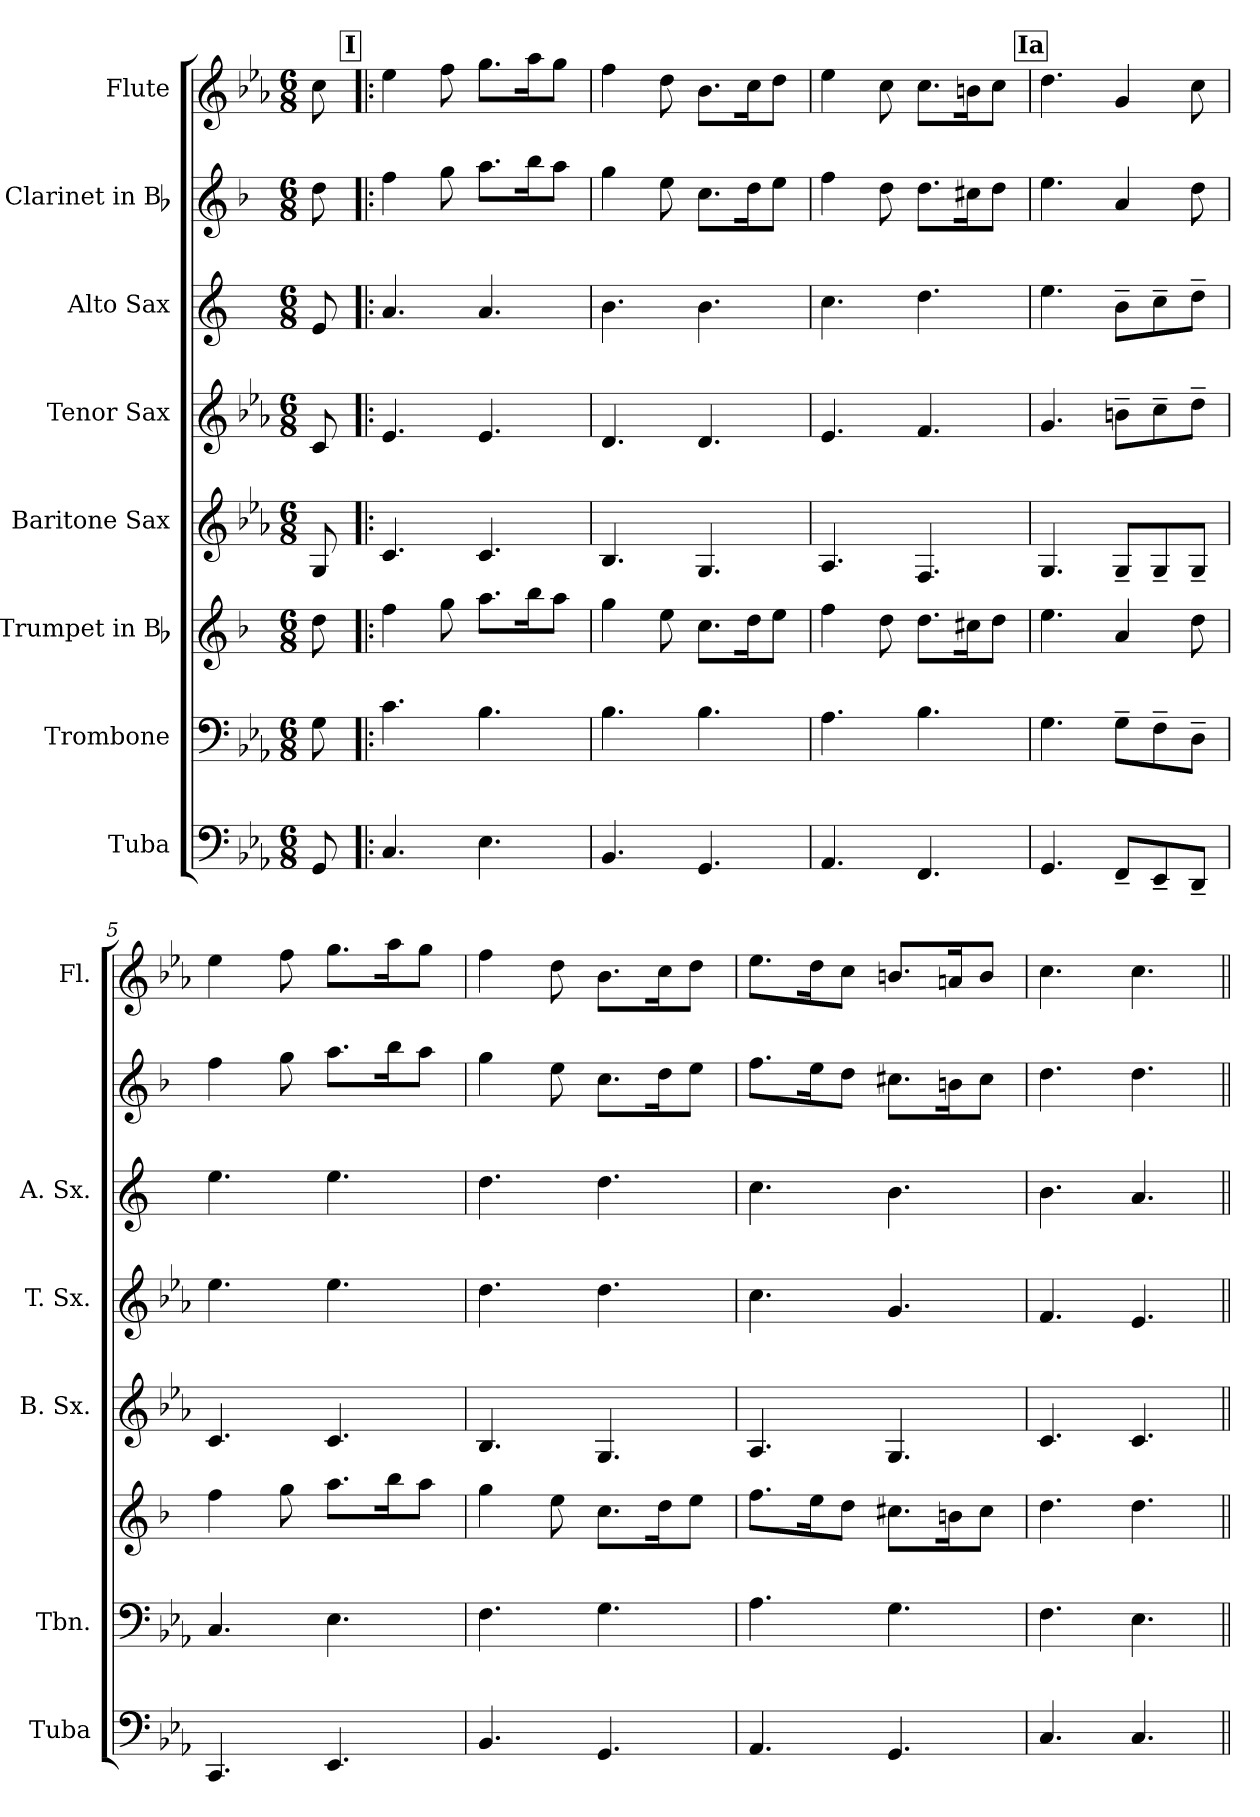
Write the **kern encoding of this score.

**kern	**kern	**kern	**kern	**kern	**kern	**kern	**kern
*part8	*part7	*part6	*part5	*part4	*part3	*part2	*part1
*staff8	*staff7	*staff6	*staff5	*staff4	*staff3	*staff2	*staff1
*I"Tuba	*I"Trombone	*I"Trumpet in Bb	*I"Baritone Sax	*I"Tenor Sax	*I"Alto Sax	*I"Clarinet in Bb	*I"Flute
*I'Tuba	*I'Tbn.	*	*I'B. Sx.	*I'T. Sx.	*I'A. Sx.	*	*I'Fl.
*clefF4	*clefF4	*clefG2	*clefG2	*clefG2	*clefG2	*clefG2	*clefG2
*	*	*ITrd1c2	*ITrd12c21	*ITrd8c14	*ITrd5c9	*ITrd1c2	*
*k[b-e-a-]	*k[b-e-a-]	*k[b-e-a-]	*k[b-e-a-]	*k[b-e-a-]	*k[b-e-a-]	*k[b-e-a-]	*k[b-e-a-]
*c:	*c:	*c:	*c:	*c:	*c:	*c:	*c:
*M6/8	*M6/8	*M6/8	*M6/8	*M6/8	*M6/8	*M6/8	*M6/8
=	=	=	=	=	=	=	=
8GG/	8G\	8cc\	8GG/	8C/	8G/	8cc\	8cc\
!!LO:REH:place=s1:a:B:fs=11.1:t=I
=1!|:	=1!|:	=1!|:	=1!|:	=1!|:	=1!|:	=1!|:	=1!|:
4.C/	4.c\	4ee-\	4.C/	4.E-/	4.c/	4ee-\	4ee-\
.	.	8ff\	.	.	.	8ff\	8ff\
4.E-\	4.B-\	8.gg\L	4.C/	4.E-/	4.c/	8.gg\L	8.gg\L
.	.	16aa-\k	.	.	.	16aa-\k	16aa-\k
.	.	8gg\J	.	.	.	8gg\J	8gg\J
=2	=2	=2	=2	=2	=2	=2	=2
4.BB-/	4.B-\	4ff\	4.BB-/	4.D/	4.d\	4ff\	4ff\
.	.	8dd\	.	.	.	8dd\	8dd\
4.GG/	4.B-\	8.b-\L	4.GG/	4.D/	4.d\	8.b-\L	8.b-\L
.	.	16cc\k	.	.	.	16cc\k	16cc\k
.	.	8dd\J	.	.	.	8dd\J	8dd\J
=3	=3	=3	=3	=3	=3	=3	=3
4.AA-/	4.A-\	4ee-\	4.AA-/	4.E-/	4.e-\	4ee-\	4ee-\
.	.	8cc\	.	.	.	8cc\	8cc\
4.FF/	4.B-\	8.cc\L	4.FF/	4.F/	4.f\	8.cc\L	8.cc\L
.	.	16bn\k	.	.	.	16bn\k	16bn\k
.	.	8cc\J	.	.	.	8cc\J	8cc\J
!!LO:REH:place=s1:a:B:fs=11.1:t=Ia
=4	=4	=4	=4	=4	=4	=4	=4
4.GG/	4.G\	4.dd\	4.GG/	4.G/	4.g\	4.dd\	4.dd\
8FF~</L	8G~>\L	4g/	8GG~</L	8Bn~>\L	8d~>\L	4g/	4g/
8EE-~</	8F~>\	.	8GG~</	8c~>\	8e-~>\	.	.
8DD~</J	8D~>\J	8cc\	8GG~</J	8d~>\J	8f~>\J	8cc\	8cc\
!!LO:PB:g=z
=5	=5	=5	=5	=5	=5	=5	=5
4.CC/	4.C/	4ee-\	4.C/	4.e-\	4.g\	4ee-\	4ee-\
.	.	8ff\	.	.	.	8ff\	8ff\
4.EE-/	4.E-\	8.gg\L	4.C/	4.e-\	4.g\	8.gg\L	8.gg\L
.	.	16aa-\k	.	.	.	16aa-\k	16aa-\k
.	.	8gg\J	.	.	.	8gg\J	8gg\J
=6	=6	=6	=6	=6	=6	=6	=6
4.BB-/	4.F\	4ff\	4.BB-/	4.d\	4.f\	4ff\	4ff\
.	.	8dd\	.	.	.	8dd\	8dd\
4.GG/	4.G\	8.b-\L	4.GG/	4.d\	4.f\	8.b-\L	8.b-\L
.	.	16cc\k	.	.	.	16cc\k	16cc\k
.	.	8dd\J	.	.	.	8dd\J	8dd\J
=7	=7	=7	=7	=7	=7	=7	=7
4.AA-/	4.A-\	8.ee-\L	4.AA-/	4.c\	4.e-\	8.ee-\L	8.ee-\L
.	.	16dd\k	.	.	.	16dd\k	16dd\k
.	.	8cc\J	.	.	.	8cc\J	8cc\J
4.GG/	4.G\	8.bn\L	4.GG/	4.G/	4.d\	8.bn\L	8.bn/L
.	.	16an\k	.	.	.	16an\k	16an/k
.	.	8b\J	.	.	.	8b\J	8b/J
=8	=8	=8	=8	=8	=8	=8	=8
4.C/	4.F\	4.cc\	4.C/	4.F/	4.d\	4.cc\	4.cc\
4.C/	4.E-\	4.cc\	4.C/	4.E-/	4.c/	4.cc\	4.cc\
=||	=||	=||	=||	=||	=||	=||	=||
*-	*-	*-	*-	*-	*-	*-	*-
